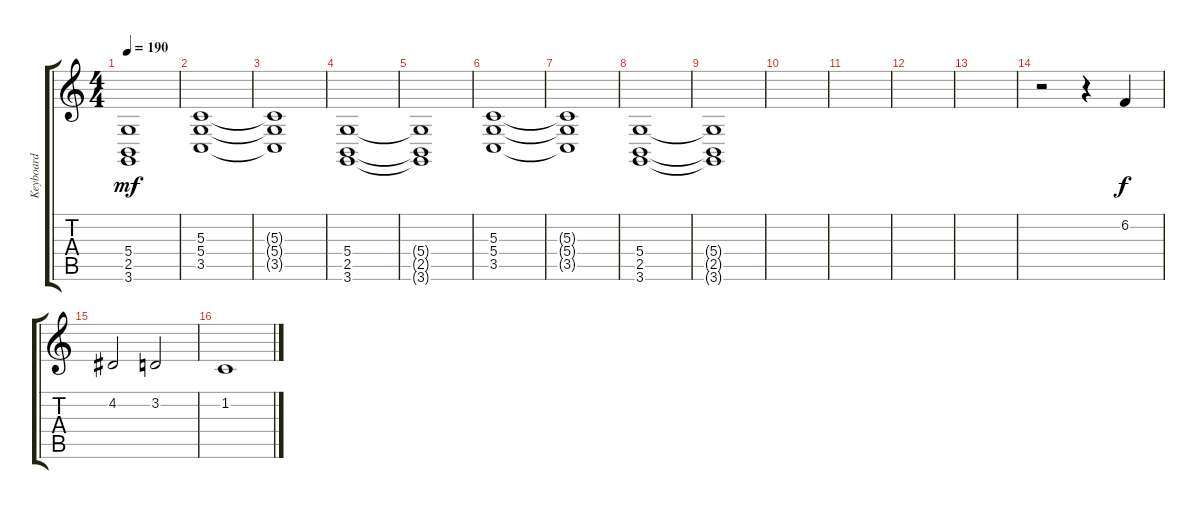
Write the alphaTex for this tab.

\track ("Keyboard" "Keyboard") {instrument stringensemble1}
\staff {score tabs}
\tuning (E4 B3 G3 D3 A2 E2) {hide}
\ts (4 4)
\tempo 190
\clef g2
\ks c
(5.4{t} 2.5{t} 3.6{t}).1{dy mf} |
(5.3 5.4 3.5).1 |
(5.3{t} 5.4{t} 3.5{t}).1 |
(5.4 2.5 3.6).1 |
(5.4{t} 2.5{t} 3.6{t}).1 |
(5.3 5.4 3.5).1 |
(5.3{t} 5.4{t} 3.5{t}).1 |
(5.4 2.5 3.6).1 |
(5.4{t} 2.5{t} 3.6{t}).1 |
|
|
|
|
r.2 r.4 6.2.4{dy f} |
4.2.2 3.2.2 |
1.2.1
